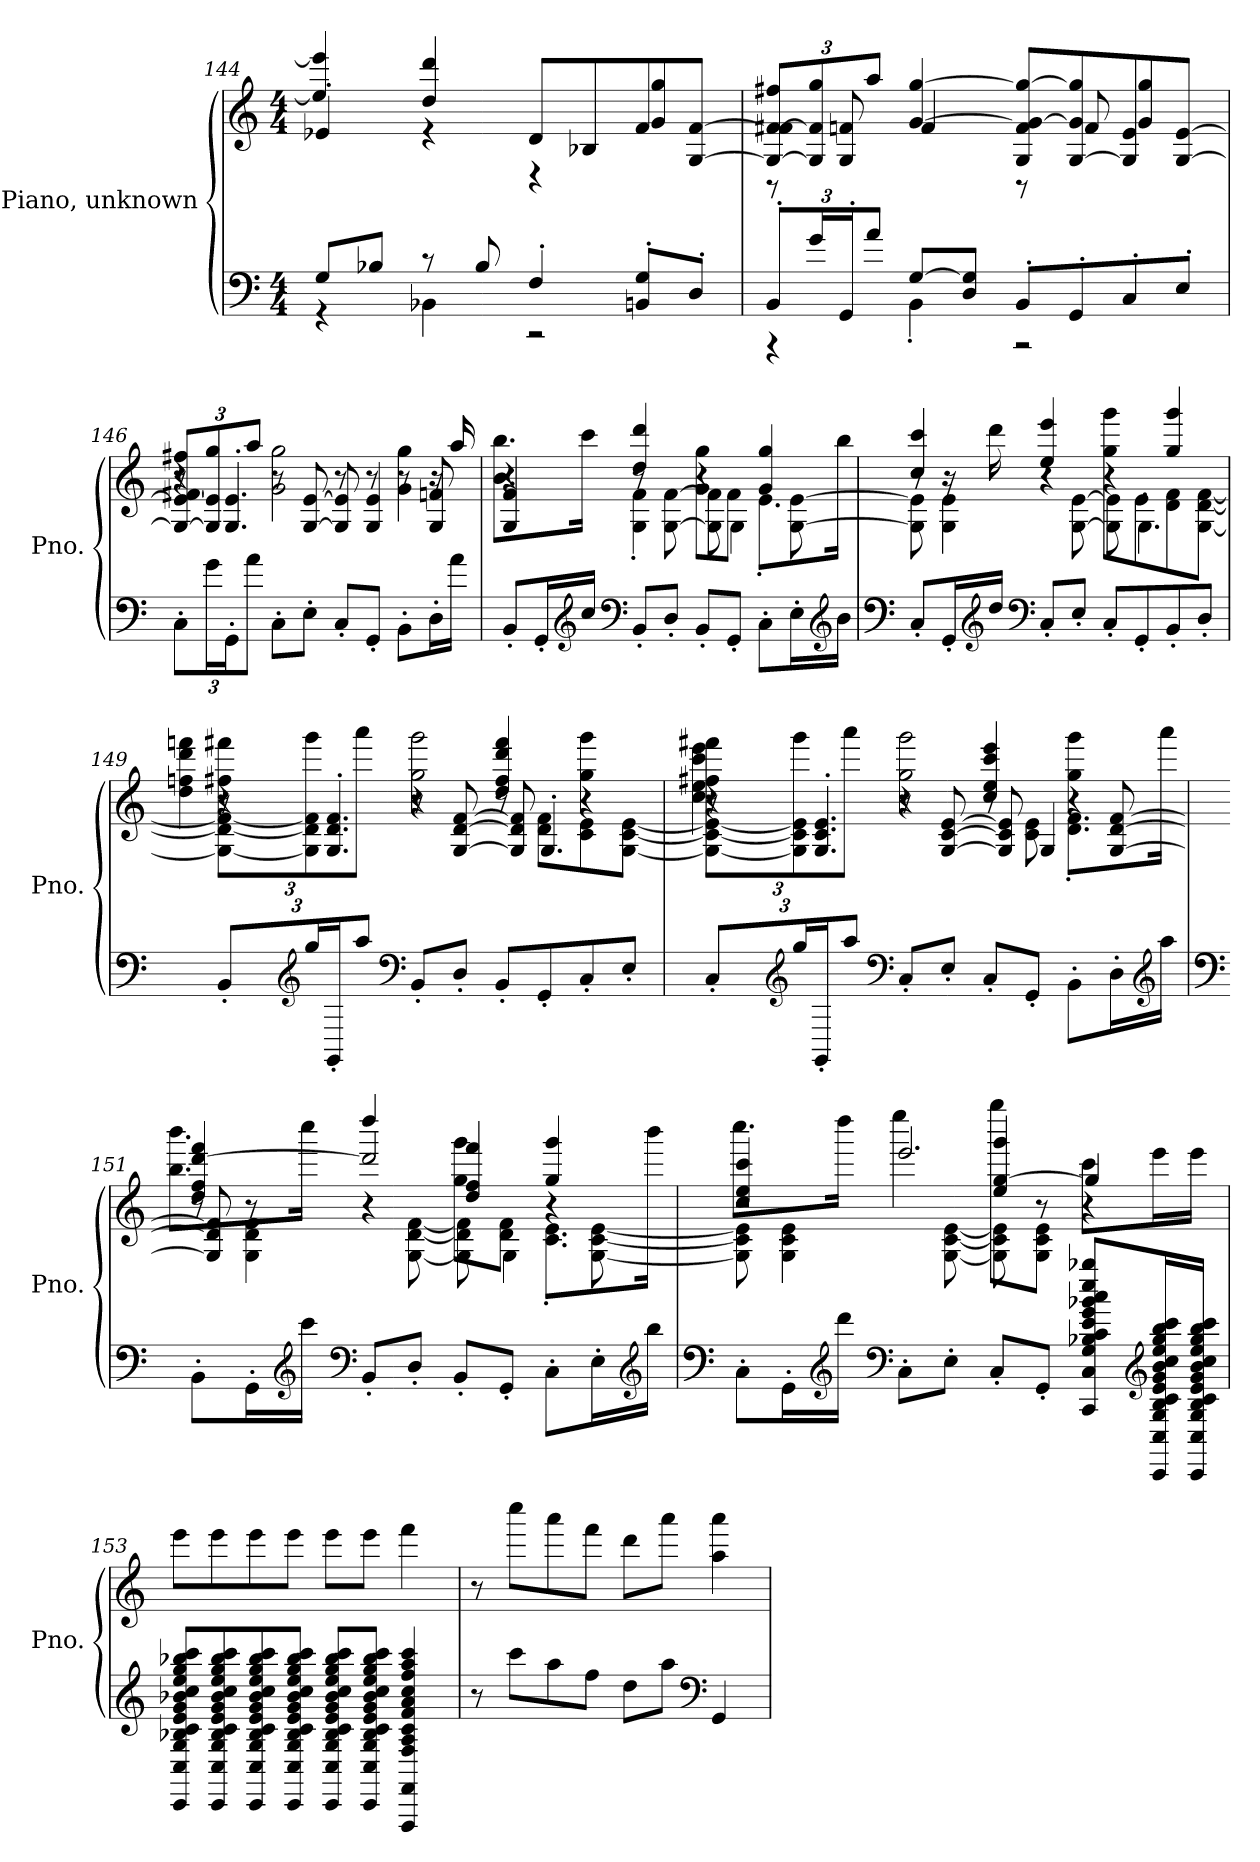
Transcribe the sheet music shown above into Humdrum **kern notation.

**kern	**kern
*part1	*part1
*staff2	*staff1
*I"Piano, unknown	*
*I'Pno.	*
*clefF4	*clefG2
*k[]	*k[]
*M4/4	*M4/4
=144	=144
*^	*^
8G/L	4r	4e-X'/	4ee-/] 4eee-/]
8B-X/J	.	.	.
8r	4BB-X\	4dd/ 4ddd/	4r
8B-/	.	.	.
4F'/	2r	8d/L	4r
.	.	8B-X/	.
8BBn/' 8G/'L	.	8f/	4g/ 4gg/
8D'/J	.	[8G/ [8f/J	.
!!LO:LB:g=z	!!
=145	=145	=145	=145
*Xbrackettup	*	*Xbrackettup	*
12BB'/L	4r	12G/_ 12f/_ 12f#X/ 12ff#X/L	8r
24g/L	.	12G/] 12f/] 12gg/	.
24GG'/J	.	.	8G/ 8fn/
12a/J	.	12aa/J	.
[8G/L	4BB'\	[4g/ [4gg/	4f/
8D/ 8G/]J	.	.	.
8BB'/L	2r	8G/ 8f/ 8g/_ 8gg/_L	8r
8GG'/	.	[8G/ 8g/] 8gg/]	8f/
8C'/	.	8G/] 8e/	4g/ 4gg/
8E'/J	.	[8G/ [8e/J	.
*v	*v	*	*
=146	=146	=146
*	*	*^
12C'\L	12G/_ 12e/_ 12f#X/ 12ff#X/L	4r	8r
24g\L	12G/] 12e/] 12gg/	.	.
24GG'\J	.	.	4.G/' 4.e/'
12a\J	12aa/J	.	.
8C'\L	8r	2g\ 2gg\	.
8E'\J	[8G/ [8e/	.	.
8C'/L	8G/] 8e/]	.	8r
8GG'/J	8r	.	4G/ 4e/
8BB'\L	8r	4g\ 4gg\	.
16D'\L	16r	.	8G/ 8fn/
16a\JJ	16aa/	.	.
!!LO:LB:g=z	!!	!!
=147	=147	=147	=147
8BB'/L	4G/ 4f/	8.b\ 8.bb\L	4r
16GG'/L	.	.	.
*clefG2	*	*	*
16cc/JJ	.	16ccc\Jk	.
*clefF4	*	*	*
8BB'/L	4dd/ 4ddd/	4G\' 4f\'	8r
8D'/J	.	.	[8G\ [8f\
8BB'/L	4r	8g\ 8gg\L	8G\] 8f\]
8GG'/J	.	8f\J	4G\
8C'\L	4g/ 4gg/	8.e'\L	.
16E'\L	.	.	[8G\ [8e\
*clefG2	*	*	*
16b\JJ	.	16bb\Jk	.
=148	=148	=148	=148
*clefF4	*	*	*
8C'/L	4cc/ 4ccc/	8r	8G\] 8e\]
16GG'/L	.	16r	4G\ 4e\
*clefG2	*	*	*
16dd/JJ	.	16ddd\	.
*clefF4	*	*	*
8C'/L	4ee/ 4eee/	4r	.
8E'/J	.	.	[8G\ [8e\
8C'/L	4r	8gg\ 8ggg\L	8G\] 8e\]
8GG'/	.	8e\	4.G'\
8BB'/	4gg/ 4ggg/	8d\ 8f\	.
8D'/J	.	[8G\ [8d\ [8f\J	.
!!LO:LB:g=z
=149	=149	=149	=149
*	*	*	*^
12BB'/L	8r	12G\_ 12d\_ 12f\_ 12ff#X\ 12fff#X\L	4r	4dd\ 4ffn\ 4ddd\ 4fffn\
*clefG2	*	*	*	*
24gg/L	.	12G\] 12d\] 12f\] 12ggg\	.	.
24GG'/J	4.G/' 4.d/' 4.f/'	.	.	.
12aa/J	.	12aaa\J	.	.
*clefF4	*	*	*	*
8BB'/L	.	4r	8r	2gg\ 2ggg\
8D'/J	.	.	[8G/ [8d/ [8f/	.
8BB'/L	4dd/ 4ff/ 4ddd/ 4fff/	8r	8G/] 8d/] 8f/]	.
8GG'/	.	8d\ 8f\L	4.G'/	.
8C'/	4r	8c\ 8e\	.	4gg\ 4ggg\
8E'/J	.	[8G\ [8c\ [8e\J	.	.
=150	=150	=150	=150	=150
12C'/L	8r	12G\_ 12c\_ 12e\_ 12ff#X\ 12fff#X\L	4r	4cc\ 4ee\ 4ccc\ 4eee\
*clefG2	*	*	*	*
24gg/L	.	12G\] 12c\] 12e\] 12ggg\	.	.
24GG'/J	4.G/' 4.c/' 4.e/'	.	.	.
12aa/J	.	12aaa\J	.	.
*clefF4	*	*	*	*
8C'/L	.	4r	8r	2gg\ 2ggg\
8E'/J	.	.	[8G/ [8c/ [8e/	.
8C'/L	4cc/ 4ee/ 4ccc/ 4eee/	8r	8G/] 8c/] 8e/]	.
8GG'/J	.	8c\ 8e\	4G/	.
8BB'\L	4r	8.d\' 8.f\'L	.	4gg\ 4ggg\
16D'\L	.	.	[8G/ [8d/ [8f/	.
*clefG2	*	*	*	*
16aa\JJ	.	16aaa\Jk	.	.
!!LO:LB:g=z	!!	!!	!!
=151	=151	=151	=151	=151
*clefF4	*	*	*	*
8BB'\L	4dd/ 4ff/ [4ddd/ 4fff/	8.bb\ 8.bbb\L	8G/] 8d/] 8f/]	8r
16GG'\L	.	.	8r	4G\ 4d\ 4f\
*clefG2	*	*	*	*
16ccc\JJ	.	16cccc\Jk	.	.
*clefF4	*	*	*	*
8BB'/L	2ddd/]	4r	4dddd/	.
8D'/J	.	.	.	[8G\ [8d\ [8f\
8BB'/L	.	8gg\ 8ggg\L	4dd/ 4ff/ 4fff/	8G\] 8d\] 8f\]
8GG'/J	.	8d\ 8f\J	.	4G\
8C'\L	4gg/ 4ggg/	8.c\' 8.e\'L	4r	.
16E'\L	.	.	.	[8G\ [8c\ [8e\
*clefG2	*	*	*	*
16bb\JJ	.	16bbb\Jk	.	.
=152	=152	=152	=152	=152
*clefF4	*	*	*	*
8C'\L	4cc/ 4ee/ 4ccc/	8.cccc\L	2r	8G\] 8c\] 8e\]
16GG'\L	.	.	.	4G\ 4c\ 4e\
*clefG2	*	*	*	*
16ddd\JJ	.	16dddd\Jk	.	.
*clefF4	*	*	*	*
8C'\L	2.eee/	4eeee\	.	.
8E'\J	.	.	.	[8G\ [8c\ [8e\
8C'/L	.	8gggg\L	4ee/ [4gg/ 4ggg/	8G\] 8c\] 8e\]
8GG'/J	.	8G\ 8c\ 8e\J	.	8r
8CC/ 8C/ 8G/ 8B-X/ 8c/ 8e/ 8g/ 8b-X/ 8cc/ 8ee/ 8bb-X/L	.	8ccc\L	4gg/]	4r
*clefG2	*	*	*	*
16CC/ 16C/ 16G/ 16B-/ 16c/ 16e/ 16g/ 16b-/ 16cc/ 16ee/ 16gg/ 16bb-/ 16ccc/L	.	16eee\L	.	.
16CC/ 16C/ 16G/ 16B-/ 16c/ 16e/ 16g/ 16b-/ 16cc/ 16ee/ 16gg/ 16bb-/ 16ccc/JJ	.	16eee\JJ	.	.
*	*v	*v	*v	*v
!!LO:PB:g=z
=153	=153
8CC/ 8C/ 8G/ 8B-X/ 8c/ 8e/ 8g/ 8b-X/ 8cc/ 8ee/ 8gg/ 8bb-X/ 8ccc/L	8eee\L
8CC/ 8C/ 8G/ 8B-/ 8c/ 8e/ 8g/ 8b-/ 8cc/ 8ee/ 8gg/ 8bb-/ 8ccc/	8eee\
8CC/ 8C/ 8G/ 8B-/ 8c/ 8e/ 8g/ 8b-/ 8cc/ 8ee/ 8gg/ 8bb-/ 8ccc/	8eee\
8CC/ 8C/ 8G/ 8B-/ 8c/ 8e/ 8g/ 8b-/ 8cc/ 8ee/ 8gg/ 8bb-/ 8ccc/J	8eee\J
8CC/ 8C/ 8G/ 8B-/ 8c/ 8e/ 8g/ 8b-/ 8cc/ 8ee/ 8gg/ 8bb-/ 8ccc/L	8eee\L
8CC/ 8C/ 8G/ 8B-/ 8c/ 8e/ 8g/ 8b-/ 8cc/ 8ee/ 8gg/ 8bb-/ 8ccc/J	8eee\J
4FFF/ 4FF/ 4F/ 4A/ 4c/ 4f/ 4a/ 4cc/ 4ff/ 4aa/ 4ccc/	4fff\
=154	=154
8r	8r
8ccc\L	8cccc\L
8aa\	8aaa\
8ff\J	8fff\J
8dd\L	8ddd\L
8aa\J	8aaa\J
*clefF4	*
4GG/	4aa\ 4aaa\
=	=
*-	*-
